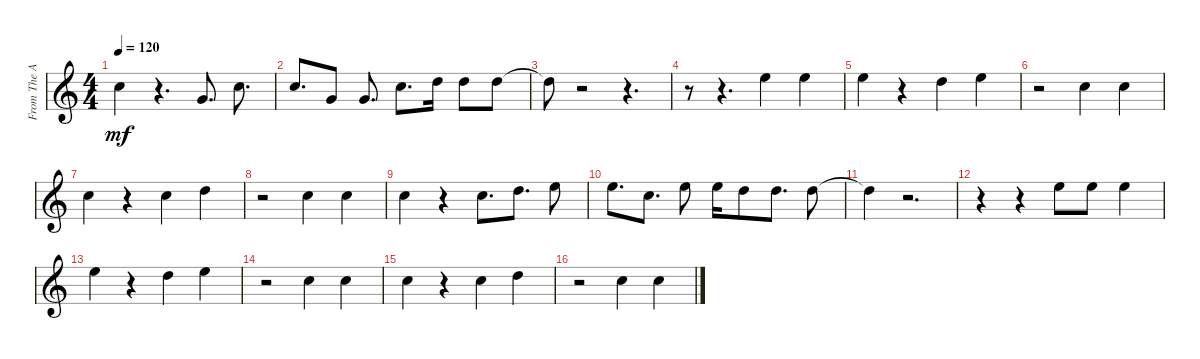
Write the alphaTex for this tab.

\track ("From The Album \"Moon Landing\"" "From The A") {instrument acousticgrandpiano}
\staff {score}
\tuning (E4 B3 G3 D3 A2 E2 B1) {hide}
\ts (4 4)
\tempo 120
\clef g2
\ks c
8.1.4{dy mf} r.4{d} 3.1.8{d} 8.1.8{d} |
8.1.8{d} 3.1.8 3.1.8{d} 8.1.8{d} 10.1.16 10.1.8 10.1.8 |
10.1{t}.8 r.2 r.4{d} |
r.8 r.4{d} 12.1.4 12.1.4 |
12.1.4 r.4 10.1.4 12.1.4 |
r.2 8.1.4 8.1.4 |
8.1.4 r.4 8.1.4 10.1.4 |
r.2 8.1.4 8.1.4 |
8.1.4 r.4 8.1.8{d} 10.1.8{d} 12.1.8 |
12.1.8{d} 8.1.8{d} 12.1.8 12.1.16 10.1.8 10.1.8{d} 10.1.8 |
10.1{t}.4 r.2{d} |
r.4 r.4 12.1.8 12.1.8 12.1.4 |
12.1.4 r.4 10.1.4 12.1.4 |
r.2 8.1.4 8.1.4 |
8.1.4 r.4 8.1.4 10.1.4 |
r.2 8.1.4 8.1.4
